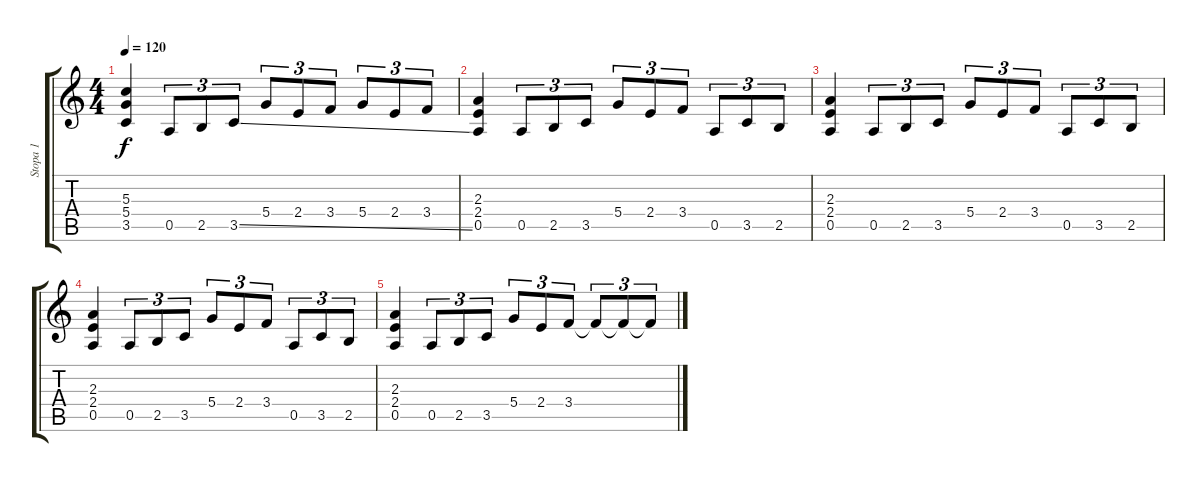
\track ("Stopa 1" "Stopa 1") {instrument electricguitarjazz}
\staff {score tabs}
\tuning (E4 B3 G3 D3 A2 E2) {hide}
\ts (4 4)
\tempo 120
\clef g2
\ks c
(5.3 5.4 3.5).4{dy f} 0.5.8{tu (3 2)} 2.5.8{tu (3 2)} 3.5{ss}.8{tu (3 2)} 5.4.8{tu (3 2)} 2.4.8{tu (3 2)} 3.4.8{tu (3 2)} 5.4.8{tu (3 2)} 2.4.8{tu (3 2)} 3.4.8{tu (3 2)} |
(2.3 2.4 0.5).4 0.5.8{tu (3 2)} 2.5.8{tu (3 2)} 3.5.8{tu (3 2)} 5.4.8{tu (3 2)} 2.4.8{tu (3 2)} 3.4.8{tu (3 2)} 0.5.8{tu (3 2)} 3.5.8{tu (3 2)} 2.5.8{tu (3 2)} |
(2.3 2.4 0.5).4 0.5.8{tu (3 2)} 2.5.8{tu (3 2)} 3.5.8{tu (3 2)} 5.4.8{tu (3 2)} 2.4.8{tu (3 2)} 3.4.8{tu (3 2)} 0.5.8{tu (3 2)} 3.5.8{tu (3 2)} 2.5.8{tu (3 2)} |
(2.3 2.4 0.5).4 0.5.8{tu (3 2)} 2.5.8{tu (3 2)} 3.5.8{tu (3 2)} 5.4.8{tu (3 2)} 2.4.8{tu (3 2)} 3.4.8{tu (3 2)} 0.5.8{tu (3 2)} 3.5.8{tu (3 2)} 2.5.8{tu (3 2)} |
(2.3 2.4 0.5).4 0.5.8{tu (3 2)} 2.5.8{tu (3 2)} 3.5.8{tu (3 2)} 5.4.8{tu (3 2)} 2.4.8{tu (3 2)} 3.4.8{tu (3 2)} 3.4{t}.8{tu (3 2)} 3.4{t}.8{tu (3 2)} 3.4{t}.8{tu (3 2)}
